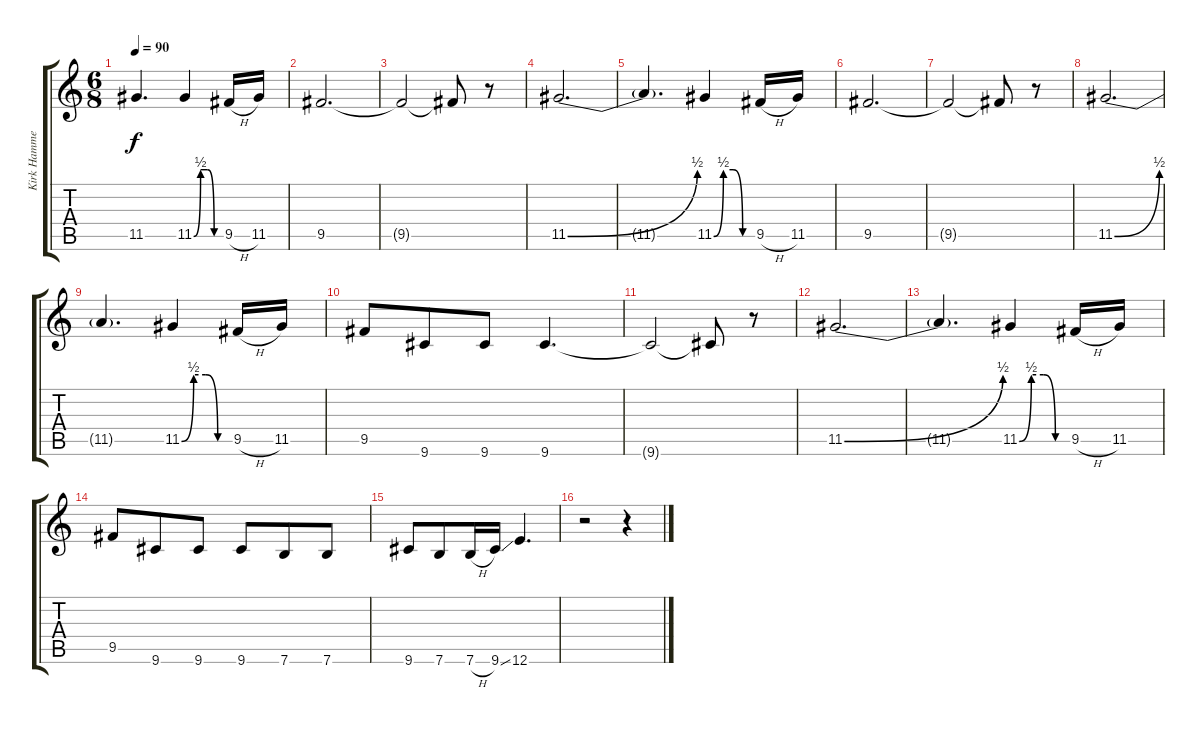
\track ("Kirk Hammett 2" "Kirk Hamme") {instrument distortionguitar}
\staff {score tabs}
\tuning (E4 B3 G3 D3 A2 E2) {hide}
\ts (6 8)
\tempo 90
\clef g2
\ks c
11.5{t}.4{d dy f} 11.5{be (custom 0 0 15 2 30 2 45 0 60 0)}.4 9.5{h}.16 11.5.16 |
9.5.2{d} |
9.5{t}.2 9.5{t}.8 r.8 |
11.5{be (bend 0 0 60 2)}.2{d} |
11.5{t}.4{d} 11.5{be (custom 0 0 15 2 30 2 45 0 60 0)}.4 9.5{h}.16 11.5.16 |
9.5.2{d} |
9.5{t}.2 9.5{t}.8 r.8 |
11.5{be (bend 0 0 60 2)}.2{d} |
11.5{t}.4{d} 11.5{be (custom 0 0 15 2 30 2 45 0 60 0)}.4 9.5{h}.16 11.5.16 |
9.5.8 9.6.8 9.6.8 9.6.4{d} |
9.6{t}.2 9.6{t}.8 r.8 |
11.5{be (bend 0 0 60 2)}.2{d} |
11.5{t}.4{d} 11.5{be (custom 0 0 15 2 30 2 45 0 60 0)}.4 9.5{h}.16 11.5.16 |
9.5.8 9.6.8 9.6.8 9.6.8 7.6.8 7.6.8 |
9.6.8 7.6.8 7.6{h}.16 9.6{ss}.16 12.6.4{d} |
r.2 r.4
